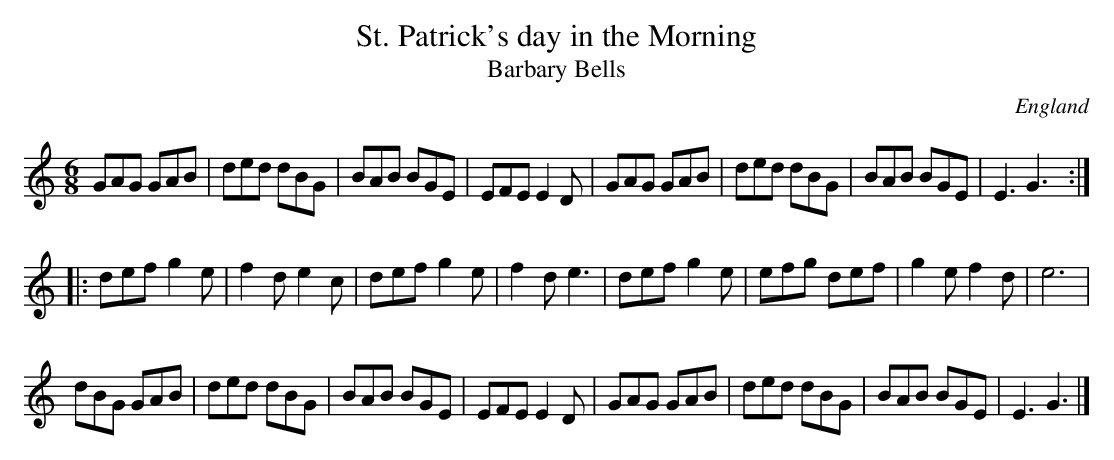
X:1
T:St. Patrick's day in the Morning
T:Barbary Bells
L:1/8
M:6/8
O:England
K:C major
GAG GAB | ded dBG | BAB BGE | EFE E2D | \
GAG GAB | ded dBG | BAB BGE | E3 G3 ::
def g2e | f2d e2c | def g2e | f2d e3 | \
def g2e | efg def | g2e f2d | e6 |
dBG GAB | ded dBG | BAB BGE | EFE E2D |\
GAG GAB | ded dBG | BAB BGE | E3 G3 |]
